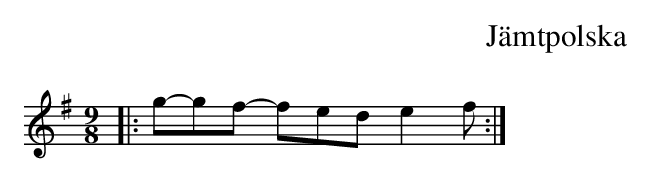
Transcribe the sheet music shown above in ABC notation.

X:1
T:Jämtpolska
M:9/8
L:1/8
K:G
|: g-gf- fed e2f :|
